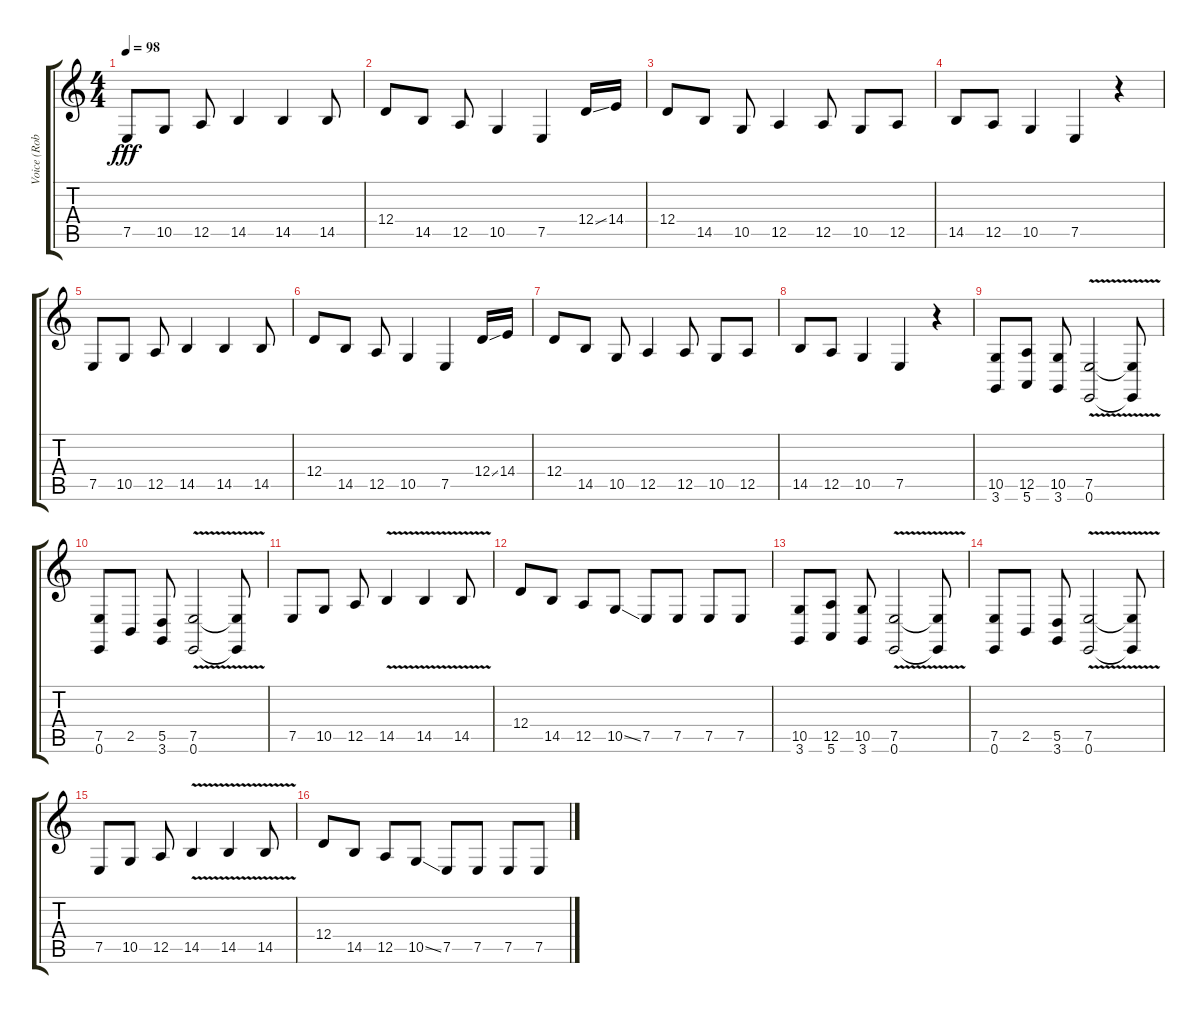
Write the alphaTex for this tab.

\track ("Voice (Robert Been)" "Voice (Rob") {instrument oboe}
\staff {score tabs}
\tuning (E4 B3 G3 D3 A2 E2) {hide}
\ts (4 4)
\tempo 98
\clef g2
\ks c
7.5.8{dy fff} 10.5.8 12.5.8 14.5.4 14.5.4 14.5.8 |
12.4.8 14.5.8 12.5.8 10.5.4 7.5.4 12.4{ss}.16 14.4.16 |
12.4.8 14.5.8 10.5.8 12.5.4 12.5.8 10.5.8 12.5.8 |
14.5.8 12.5.8 10.5.4 7.5.4 r.4 |
7.5.8 10.5.8 12.5.8 14.5.4 14.5.4 14.5.8 |
12.4.8 14.5.8 12.5.8 10.5.4 7.5.4 12.4{ss}.16 14.4.16 |
12.4.8 14.5.8 10.5.8 12.5.4 12.5.8 10.5.8 12.5.8 |
14.5.8 12.5.8 10.5.4 7.5.4 r.4 |
(10.5 3.6).8 (12.5 5.6).8 (10.5 3.6).8 (7.5{v} 0.6{v}).2 (7.5{v t} 0.6{v t}).8 |
(7.5 0.6).8 2.5.8 (5.5 3.6).8 (7.5{v} 0.6{v}).2 (7.5{v t} 0.6{v t}).8 |
7.5.8 10.5.8 12.5.8 14.5{v}.4 14.5{v}.4 14.5{v}.8 |
12.4.8 14.5.8 12.5.8 10.5{ss}.8 7.5.8 7.5.8 7.5.8 7.5.8 |
(10.5 3.6).8 (12.5 5.6).8 (10.5 3.6).8 (7.5{v} 0.6{v}).2 (7.5{v t} 0.6{v t}).8 |
(7.5 0.6).8 2.5.8 (5.5 3.6).8 (7.5{v} 0.6{v}).2 (7.5{v t} 0.6{v t}).8 |
7.5.8 10.5.8 12.5.8 14.5{v}.4 14.5{v}.4 14.5{v}.8 |
12.4.8 14.5.8 12.5.8 10.5{ss}.8 7.5.8 7.5.8 7.5.8 7.5.8
